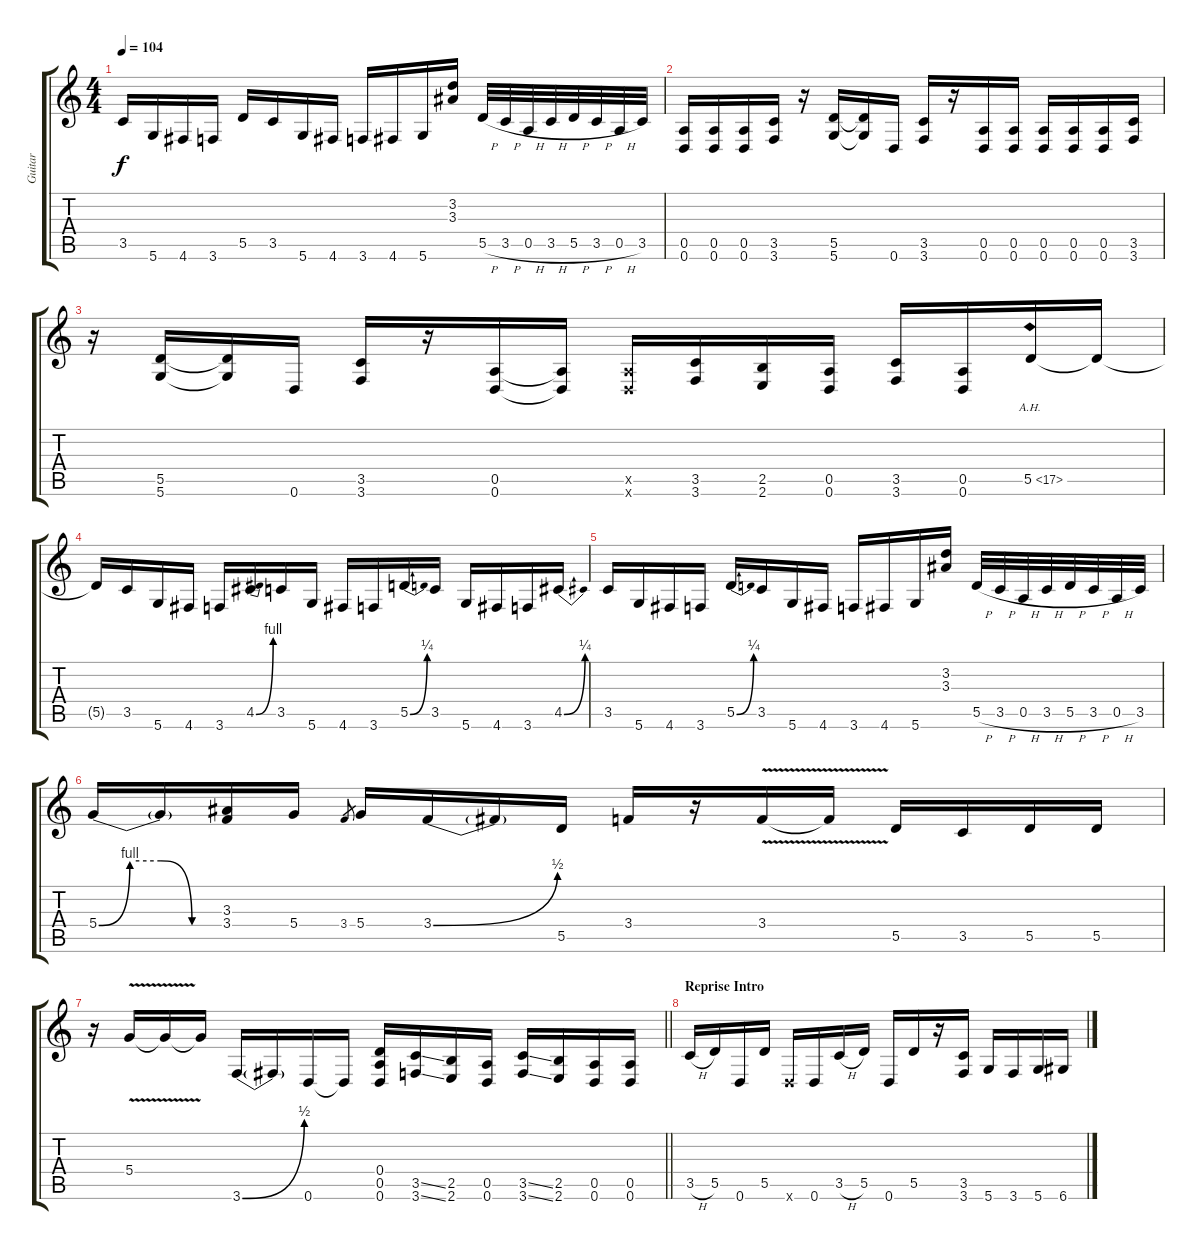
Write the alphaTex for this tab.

\track ("Guitar" "Guitar") {instrument overdrivenguitar}
\staff {score tabs}
\tuning (E4 B3 G3 D3 A2 D2) {hide}
\ts (4 4)
\tempo 104
\clef g2
\ks c
3.5.16{dy f} 5.6.16 4.6.16 3.6.16 5.5.16 3.5.16 5.6.16 4.6.16 3.6.16 4.6.16 5.6.16 (3.2 3.3).16 5.5{h}.32 3.5{h}.32 0.5{h}.32 3.5{h}.32 5.5{h}.32 3.5{h}.32 0.5{h}.32 3.5.32 |
(0.5 0.6).16 (0.5 0.6).16 (0.5 0.6).16 (3.5 3.6).16 r.16 (5.5 5.6).16 (5.5{t} 5.6{t}).16 0.6.16 (3.5 3.6).16 r.16 (0.5 0.6).16 (0.5 0.6).16 (0.5 0.6).16 (0.5 0.6).16 (0.5 0.6).16 (3.5 3.6).16 |
r.16 (5.5 5.6).16 (5.5{t} 5.6{t}).16 0.6.16 (3.5 3.6).16 r.16 (0.5 0.6).16 (0.5{t} 0.6{t}).16 (0.5{x} 0.6{x}).16 (3.5 3.6).16 (2.5 2.6).16 (0.5 0.6).16 (3.5 3.6).16 (0.5 0.6).16 5.5{ah 12}.16 5.5{t}.16 |
5.5{t}.16 3.5.16 5.6.16 4.6.16 3.6.16 4.5{be (bend 0 0 60 4)}.16 3.5.16 5.6.16 4.6.16 3.6.16 5.5{be (bend 0 0 60 1)}.16 3.5.16 5.6.16 4.6.16 3.6.16 4.5{be (bend 0 0 60 1)}.16 |
3.5.16 5.6.16 4.6.16 3.6.16 5.5{be (bend 0 0 60 1)}.16 3.5.16 5.6.16 4.6.16 3.6.16 4.6.16 5.6.16 (3.2 3.3).16 5.5{h}.32 3.5{h}.32 0.5{h}.32 3.5{h}.32 5.5{h}.32 3.5{h}.32 0.5{h}.32 3.5.32 |
5.4{be (custom 0 0 15 4 30 4 45 0 60 0)}.16 5.4{t}.16 (3.3 3.4).16 5.4.16 3.4.8{gr} 5.4.16 3.4{be (bend 0 0 60 2)}.16 3.4{t}.16 5.5.16 3.4.16 r.16 3.4{v}.16 3.4{t}.16 5.5.16 3.5.16 5.5.16 5.5.16 |
\barLineRight lightlight
r.16 5.4{v}.16 5.4{t}.16 5.4{t}.16 3.6{be (bend 0 0 60 2)}.16 3.6{t}.16 0.6.16 0.6{t}.16 (0.4 0.5 0.6).16 (3.5{ss} 3.6{ss}).16 (2.5 2.6).16 (0.5 0.6).16 (3.5{ss} 3.6{ss}).16 (2.5 2.6).16 (0.5 0.6).16 (0.5 0.6).16 |
\section ("" "Reprise Intro")
3.5{h}.16 5.5.16 0.6.16 5.5.16 0.6{x}.16 0.6.16 3.5{h}.16 5.5.16 0.6.16 5.5.16 r.16 (3.5 3.6).16 5.6.16 3.6.16 5.6.16 6.6.16
